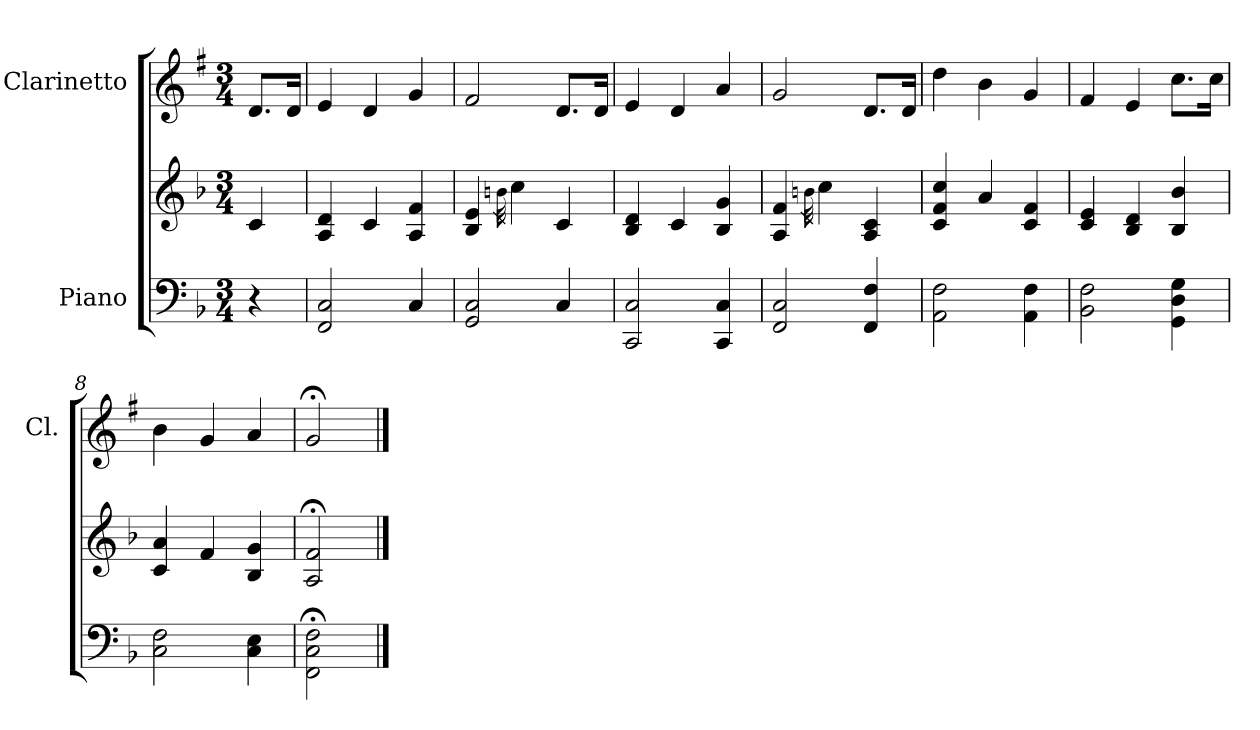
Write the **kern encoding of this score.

**kern	**kern	**kern
*part2	*part2	*part1
*staff3	*staff2	*staff1
*I"Piano	*	*I"Clarinetto
*	*	*I'Cl.
*clefF4	*clefG2	*clefG2
*	*	*ITrd1c2
*k[b-]	*k[b-]	*k[b-]
*M3/4	*M3/4	*M3/4
*MM80	*MM80	*MM80
=1	=1	=1
4r	4c/	8.c/L
.	.	16c/Jk
=2	=2	=2
2FF/ 2C/	4A/ 4d/	4d/
.	4c/	4c/
4C/	4A/ 4f/	4f/
=3	=3	=3
2GG/ 2C/	4B-/ 4e/	2e/
.	32qbn\	.
.	4cc\	.
4C/	4c/	8.c/L
.	.	16c/Jk
=4	=4	=4
2CC/ 2C/	4B-/ 4d/	4d/
.	4c/	4c/
4CC/ 4C/	4B-/ 4g/	4g/
=5	=5	=5
2FF/ 2C/	4A/ 4f/	2f/
.	32qbn\	.
.	4cc\	.
4FF/ 4F/	4A/ 4c/	8.c/L
.	.	16c/Jk
=6	=6	=6
2AA\ 2F\	4c/ 4f/ 4cc/	4cc\
.	4a/	4a\
4AA\ 4F\	4c/ 4f/	4f/
=7	=7	=7
2BB-\ 2F\	4c/ 4e/	4e/
.	4B-/ 4d/	4d/
4GG\ 4D\ 4G\	4B-/ 4b-/	8.b-\L
.	.	16b-\Jk
=8	=8	=8
2C\ 2F\	4c/ 4a/	4a\
.	4f/	4f/
4C\ 4E\	4B-/ 4g/	4g/
=9	=9	=9
2FF\;< 2C\;< 2F\;<	2A/;< 2f/;<	2f;</
==	==	==
*-	*-	*-
